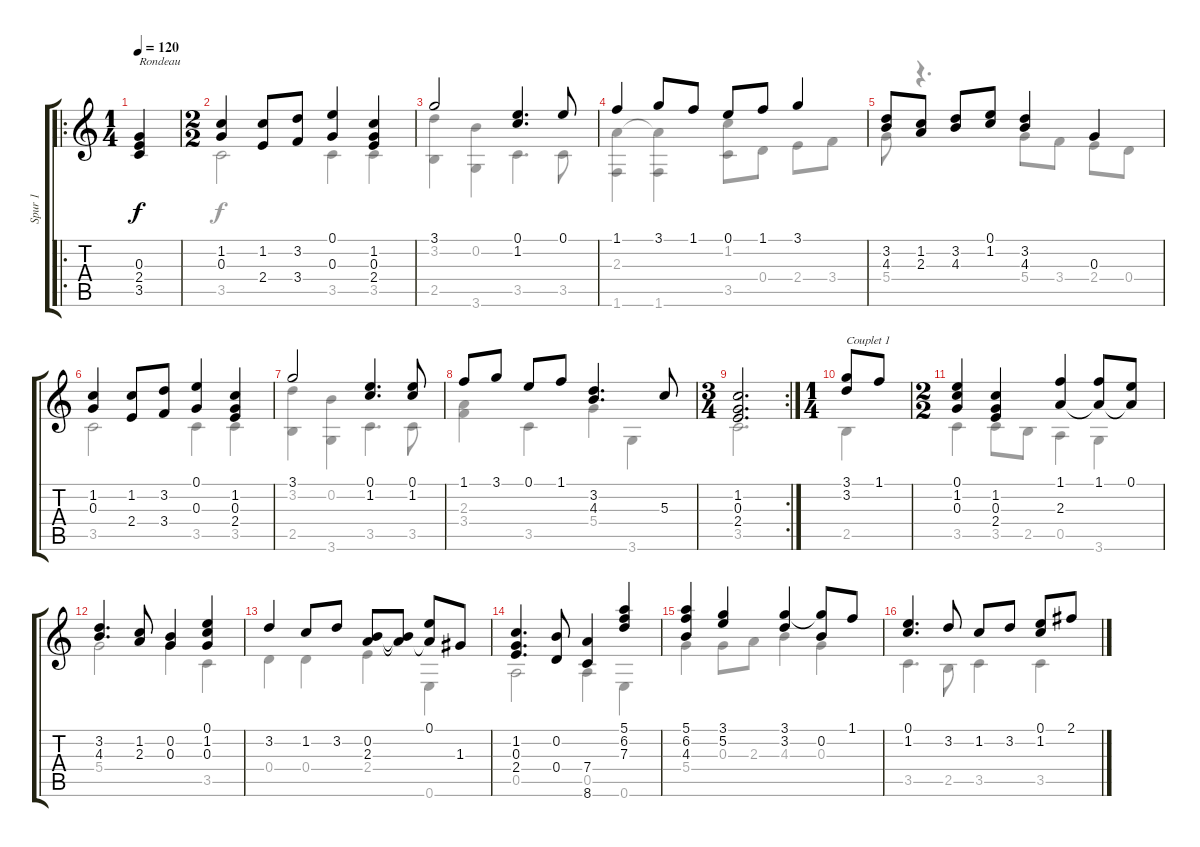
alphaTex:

\track ("Spur 1" "Spur 1") {instrument acousticguitarnylon}
\staff {score tabs}
\tuning (E4 B3 G3 D3 A2 E2) {hide}
\voice
\ro
\ts (1 4)
\tempo 120
\clef g2
\ks c
(0.3 2.4 3.5).4{txt "Rondeau" dy f instrument acousticguitarnylon} |
\ts (2 2)
(1.2 0.3).4 (1.2 2.4).8 (3.2 3.4).8 (0.1 0.3).4 (1.2 0.3 2.4).4 |
3.1.2 (0.1 1.2).4{d} 0.1.8 |
1.1.4 3.1.8 1.1.8 0.1.8 1.1.8 3.1.4 |
(3.2 4.3).8 (1.2 2.3).8 (3.2 4.3).8 (0.1 1.2).8 (3.2 4.3).4 0.3.4 |
(1.2 0.3).4 (1.2 2.4).8 (3.2 3.4).8 (0.1 0.3).4 (1.2 0.3 2.4).4 |
3.1.2 (0.1 1.2).4{d} (0.1 1.2).8 |
1.1.8 3.1.8 0.1.8 1.1.8 (3.2 4.3).4{d} 5.3.8 |
\rc 2
\ts (3 4)
(1.2 0.3 2.4).2{d} |
\ts (1 4)
(3.1 3.2).8{txt "Couplet 1"} 1.1.8 |
\ts (2 2)
(0.1 1.2 0.3).4 (1.2 0.3 2.4).4 (1.1 2.3).4 (1.1 2.3{t}).8 (0.1 2.3{t}).8 |
(3.2 4.3).4{d} (1.2 2.3).8 (0.2 0.3).4 (0.1 1.2 0.3).4 |
3.2.4 1.2.8 3.2.8 (0.2 2.3).8 (0.2{t} 2.3{t}).8 (0.1 2.3{t}).8 1.3.8 |
(1.2 0.3 2.4).4{d} (0.2 0.4).8 (7.4 8.6).4 (5.1 6.2 7.3).4 |
(5.1 6.2 4.3).4 (3.1 5.2).4 (3.1 3.2).4 (3.1{t} 0.2).8 1.1.8 |
(0.1 1.2).4{d} 3.2.8 1.2.8 3.2.8 (0.1 1.2).8 2.1.8
\voice
\clef g2
\ottava regular
\simile none
\ks c
|
3.5.2 3.5.4 3.5.4 |
(3.2 2.5).4 (0.2 3.6).4 3.5.4{d} 3.5.8 |
(2.3 1.6).4 (2.3{t} 1.6).4 (1.2 3.5).8 0.4.8 2.4.8 3.4.8 |
5.4.8 r.4{d} 5.4.8 3.4.8 2.4.8 0.4.8 |
3.5.2 3.5.4 3.5.4 |
(3.2 2.5).4 (0.2 3.6).4 3.5.4{d} 3.5.8 |
(2.3 3.4).4 3.5.4 5.4.4 3.6.4 |
3.5.2{d} |
2.5.4 |
3.5.4 3.5.8 2.5.8 0.5.4 3.6.4 |
5.4.2 0.3.4 3.5.4 |
0.4.4 0.4.4 2.4.4 0.6.4 |
0.5.2 0.5.4 0.6.4 |
5.4.4 0.3.8 2.3.8 4.3.4 0.3.4 |
3.5.4{d} 2.5.8 3.5.4 3.5.4
